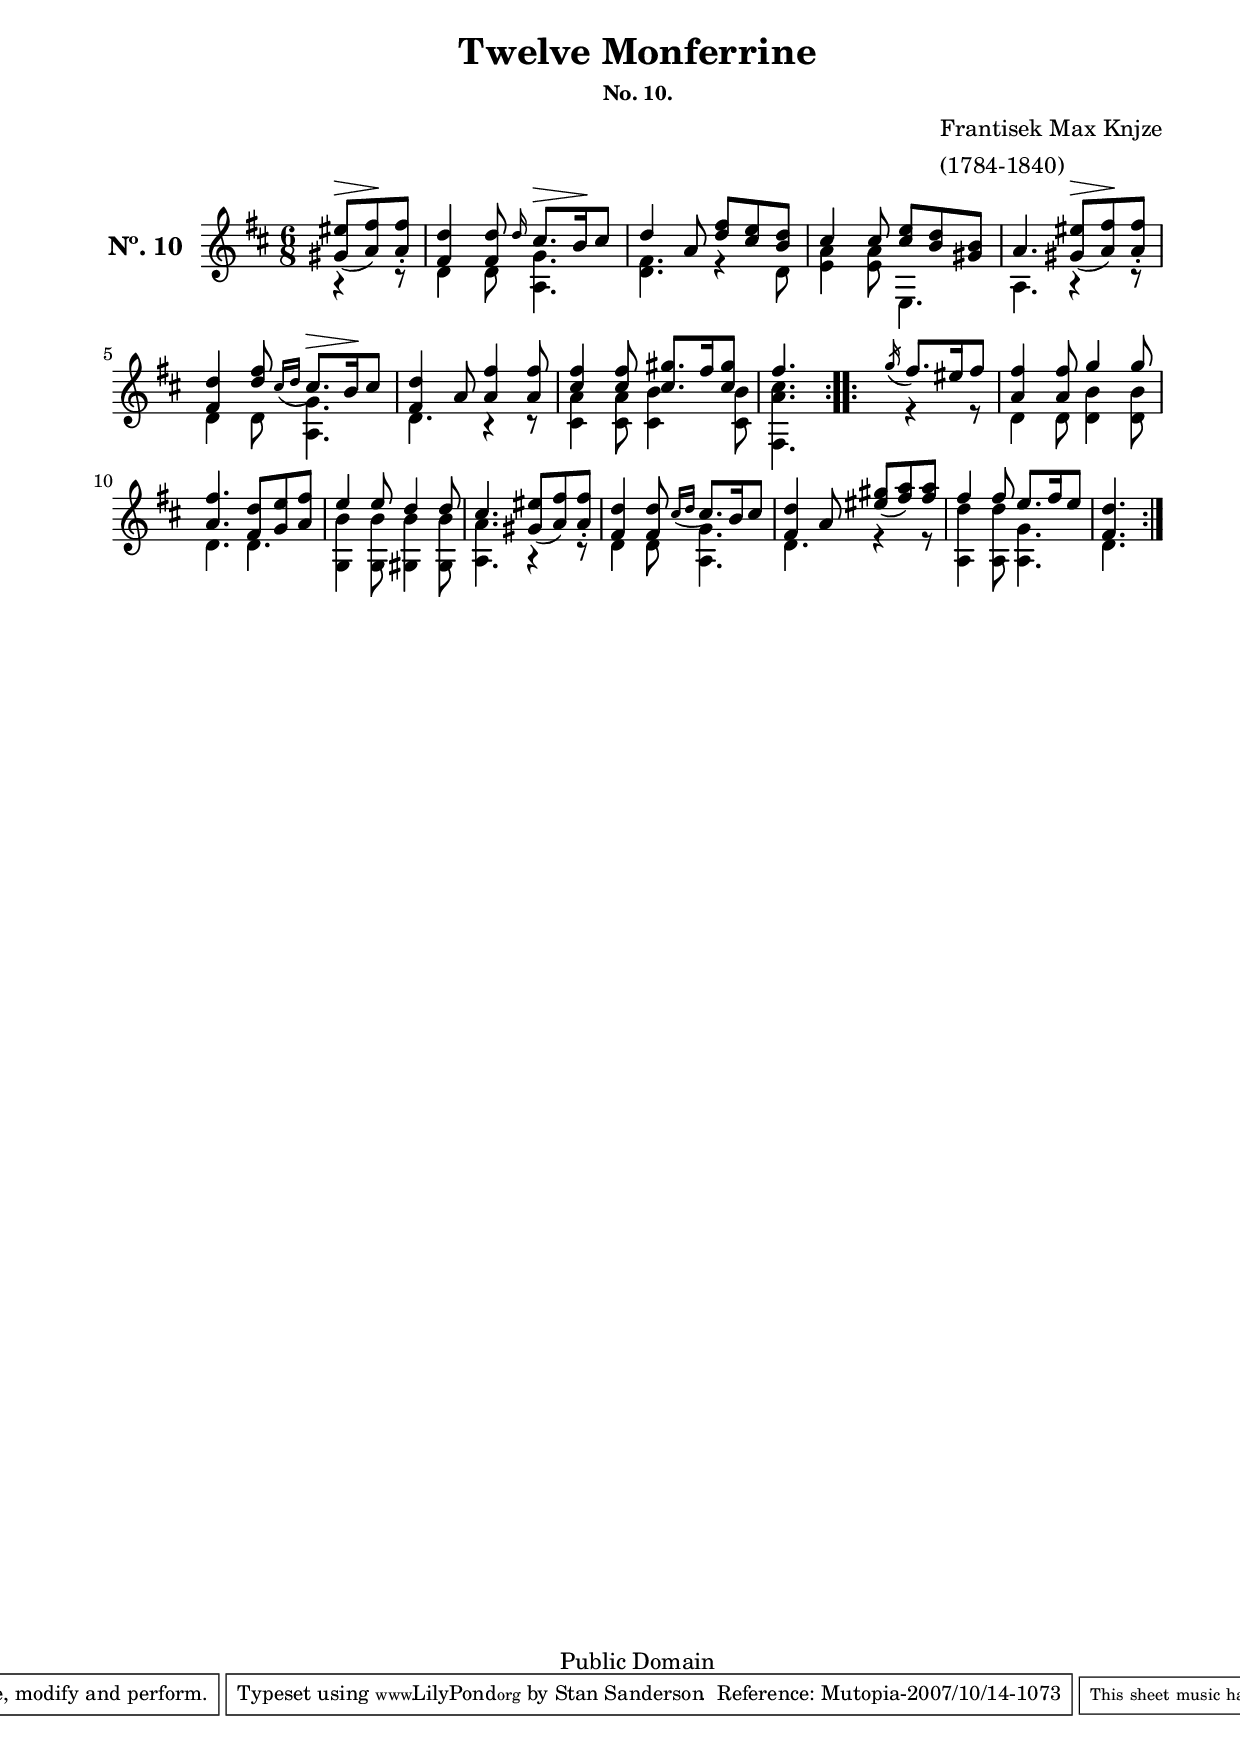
% Created on Tue Sep 25 2007
\version "2.11.33"
%#(set-global-staff-size 17)
\include "english.ly"
 
\paper {
	%#(set-paper-size "a4")
	%#(set-paper-size "letter")
	left-margin = 0.75 \in
	line-width = 7.0 \in
	between-system-padding = #2.0
	between-system-space = #2.0
	ragged-last-bottom = ##f
	ragged-bottom = ##t
}


\header {
	title = "Twelve Monferrine"
	subsubtitle = "No. 10."
	composer = \markup {
		\column {"Frantisek Max Knjze" "(1784-1840)"}
			}
% MUTOPIA
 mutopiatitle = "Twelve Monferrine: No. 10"
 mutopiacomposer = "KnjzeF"
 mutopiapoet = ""
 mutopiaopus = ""
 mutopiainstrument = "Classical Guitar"
 date = "unk"
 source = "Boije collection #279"
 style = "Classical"
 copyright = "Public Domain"
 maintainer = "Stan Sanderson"
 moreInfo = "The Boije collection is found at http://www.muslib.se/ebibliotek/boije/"
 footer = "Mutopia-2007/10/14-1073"
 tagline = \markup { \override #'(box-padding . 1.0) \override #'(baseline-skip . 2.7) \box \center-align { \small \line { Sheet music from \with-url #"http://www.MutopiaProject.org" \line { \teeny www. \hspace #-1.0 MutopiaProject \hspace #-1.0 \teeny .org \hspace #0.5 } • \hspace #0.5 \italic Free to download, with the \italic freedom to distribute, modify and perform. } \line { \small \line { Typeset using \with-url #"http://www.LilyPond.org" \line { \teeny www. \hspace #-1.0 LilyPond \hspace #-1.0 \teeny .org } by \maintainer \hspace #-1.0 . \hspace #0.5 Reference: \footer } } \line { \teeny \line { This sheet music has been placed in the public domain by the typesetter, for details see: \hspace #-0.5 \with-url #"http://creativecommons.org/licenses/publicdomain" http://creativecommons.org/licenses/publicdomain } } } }
}

%% Source
%% Boije collection # 279
%% http://www.muslib.se/ebibliotek/boije/
%%
%% Praga presso Marco Berra.
%% Fra. Max Knjze (also spelled Kniže) was born
%% 7 Sep 1784 in Dralielcice, near Beroun, Bohmen. 
%% He died 23 Jul 1840 in Prague, Czechoslovakia.
%% He was a guitarist, composer and conductor.
%%



%%%% shortcuts
%  fingering orientations
	sfol = \set fingeringOrientations = #'(left)
	sfor = \set fingeringOrientations = #'(right)
	sfod = \set fingeringOrientations = #'(down)
	sfou = \set fingeringOrientations = #'(up)

%  string number orientations
	ssnol =  \set stringNumberOrientations = #'(left)  %(down right up)
	ssnou =  \set stringNumberOrientations = #'(up)
	ssnod =  \set stringNumberOrientations = #'(down)
	ssnor =  \set stringNumberOrientations = #'(right)

%  position indicators
	II = \markup {\smaller "II"}
	IIa = \markup {\smaller \hspace #2.0 \bold "CII"}
	III = \markup {\smaller  "III"}
	IV = \markup {\smaller  "IV"}
	V = \markup {\smaller  "V"}
	VII = \markup {\smaller  "VII"}
	VIII = \markup {\smaller  "VIII"}
%% (alternates A)
	loc = \markup{\smaller"loco."}
	bpos = \markup{\smaller"2 pos:"}
	cpos = \markup{\smaller"3 pos:"}
	dpos = \markup{\smaller"4 pos:"}
	epos = \markup{\smaller"5 pos:"}
	gpos = \markup{\smaller"7 pos:"}
	ipos = \markup{\smaller"9 pos:"}
	eposd = \markup{\smaller\column{"5 pos:" "dol:"}}
	
%% dynamics per original
pP = \markup { \smaller \bold "pp"}
P = \markup { \smaller \bold "p"}
mF = \markup { \smaller \bold "mf"}
F = \markup { \smaller \bold "f"}
fF = \markup { \smaller \bold "ff"}
sF = \markup { \smaller \bold "sf"} 

% miscellaneous and reminders
	harm = \once \override NoteHead #'style = #'harmonic 
	octavado = \markup { \smaller \italic "arm. 12" }
	octavados= \markup {\smaller\italic\column {"arm." "12" }}
	%\mark \markup {\smaller \smaller \musicglyph #"scripts.segno"}
	%\markup {\smaller \vcenter "to" \hspace #0.7 \smaller \vcenter \musicglyph #"scripts.coda"}
	% \arpeggioUp \arpeggio
	%segn = \markup { \smaller \vcenter "to" \hspace #0.7 \vcenter \smaller \musicglyph #"scripts.segno" }

%% End shortcuts




upper = {
	\set Staff.instrumentName=\markup{\larger\bold "Nº. 10  "}
	\relative c''{
%% Note: vertically align volta brackets-  #5 is default
%%		\override Staff.VoltaBracket #'minimum-space = #5.5

	\repeat volta 2 {
		\slurDown
		\partial 8*3
		<es gs,>8(^\> <fs a,>)\! <fs a,>_. 
		<d fs,>4 <d fs,>8 \grace {d16} cs8.^\> b16\! cs8 |
		d4 a8 <fs' d> <e cs> <d b> |  %2nd note "cs" in original (!!)
		cs4  cs8 <e cs>8 <d b> <b gs> |
		a4. <es' gs,>8(^\> <fs a,>)\! <fs a,>_. |
		<d fs,>4 <d fs>8 \acciaccatura{cs16[ d]} cs8.^\> b16\! cs8 |
		<d fs,>4 a8 <fs' a,>4 <fs a,>8 |
		<fs cs>4 <fs cs>8 <gs cs,>8. fs16 <gs cs,>8 |
		fs4.
		
		}
	\repeat volta 2 {
		\partial 8*4
		s8 \acciaccatura {g16} fs8. es16 fs8
		<fs a,>4 <fs a,>8 g4 g8 |
		<fs a,>4. <d fs,>8 <e g,> <fs a,> |
		e4 e8 d4 d8 |
		cs4. <es gs,>8( <fs a,>) <fs a,>_. |
		<d fs,>4 <d fs,>8 \acciaccatura{cs16[ d]} cs8. b16 cs8 |
		<d fs,>4 a8 <gs' es>( <a fs>) <a fs> |
		fs4 fs8 e8. fs16 e8 |
		<d fs,>4.
		
		}
	
		
	}
}		

middle = {
	\relative c'' {
		\override Staff.NoteCollision 
		#'merge-differently-headed = ##t
%% middle voice can interfere... use the following
%		\override Stem #'length-fraction = #0.4
	\repeat volta 2 {
		\partial 8*4
		s8 \grace s16 
		\stemDown s8*3 |
		s2.*5 |
		\grace s8 s2.
		\grace s8 s2.
		s4.
		}
	\repeat volta 2 {
		\partial 8*3
		s4.
		s2.*3
	}
	}
}

lower = {
	\relative c' { 
		\override Staff.NoteCollision 
		#'merge-differently-headed = ##t
	\repeat volta 2 {
		\partial 8*3
		r4 r8
		d4 d8 <g a,>4. |
		<fs d>4. r4 d8 |
		<a' e>4 <a e>8 e,4. |
		a4. r4 r8 |
		d4 d8 <g a,>4. |
		d4. r4 r8 |
		<a' cs,>4 <a cs,>8 <b cs,>4 <b cs,>8 |
		<cs a fs,>4.
				
		}
	\repeat volta 2 {
		\partial 8*4
		s8 r4 r8
		d,4 d8 <b' d,>4 <b d,>8 |
		d,4. d4. |
		<b' g,>4 <b g,>8 <b gs,>4 <b gs,>8 |
		<a a,>4. r4 r8 |
		d,4 d8 <g a,>4. |
		d4. r4 r8 |
		<d' a,>4 <d a,>8 <g, a,>4. |
		d4.		
	}
	}
}	

staffClassicalGuitarJ = \new Staff 

%%%  this moves the fingering closer to the note than default
		\with { 
			\override Fingering #'padding = #0.2 
		}
			{
			\time 6/8
			\key d \major
%			\tempo 4 = 72
%			\set Staff.instrumentName=\markup{\smaller\column{"Classical" "Guitar."}}
			\set Staff.midiInstrument="acoustic guitar (nylon)"
		%	\transposition c,
	<<
		\override Staff.NoteCollision 
		#'merge-differently-headed = ##t
			\new Voice = A { \voiceOne  \upper }
%			\new Voice = B { \voiceTwo  \middle }
			\new Voice = C { \voiceFour  \lower }
	>>
%		\bar "|."  %% End the piece if no repeat at end
}

\score { 
	\staffClassicalGuitarJ
	}

		
\layout  {
		 \context { \Voice
%%% provides thicker glissando and moves closer to notes
			 \override Glissando #'thickness = #3
			 \override Glissando #'gap = #0.05

%%% adjust fingering size, distance from note
			\override Fingering #'font-size = #-6
			\override Fingering #'padding = #0.3
		 	}
	\context { \Score
			\override MetronomeMark #'extra-offset = #'(-9 . 0)
			\override MetronomeMark #'padding = #'3
			}
		
}		

\score {
	\unfoldRepeats
	\staffClassicalGuitarJ
	  \midi {
	    \context {
		    \Score
	      		tempoWholesPerMinute = #(ly:make-moment 120 4)
	    }
	    \context { 
		    \Voice 
		    \remove "Dynamic_performer"
	    }
    }
}
